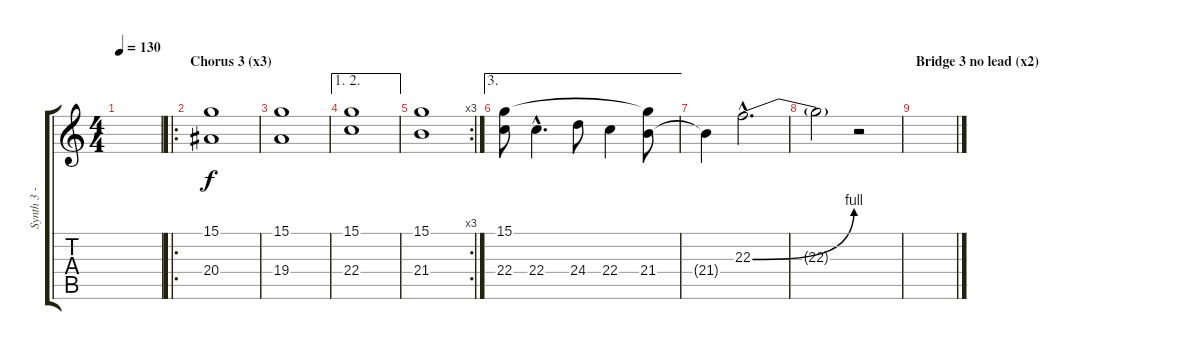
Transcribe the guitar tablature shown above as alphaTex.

\track ("Synth 3 - chorus add. stuff" "Synth 3 - ") {instrument synthstrings1}
\staff {score tabs}
\tuning (E4 B3 G3 D3 A2 E2) {hide}
\ts (4 4)
\tempo 130
\clef g2
\ks c
|
\ro
\section ("" "Chorus 3 (x3)")
(15.1 20.4).1 |
(15.1 19.4).1 |
\ae (1 2)
(15.1 22.4).1 |
\rc 3
(15.1 21.4).1 |
\ae 3
(15.1 22.4).8 22.4{hac}.4{d} 24.4.8 22.4.4 (15.1{t} 21.4).8 |
21.4{t}.4 22.3{be (bend 0 0 60 4) hac}.2{d} |
22.3{t}.2 r.2 |
\section ("" "Bridge 3 no lead (x2)")
